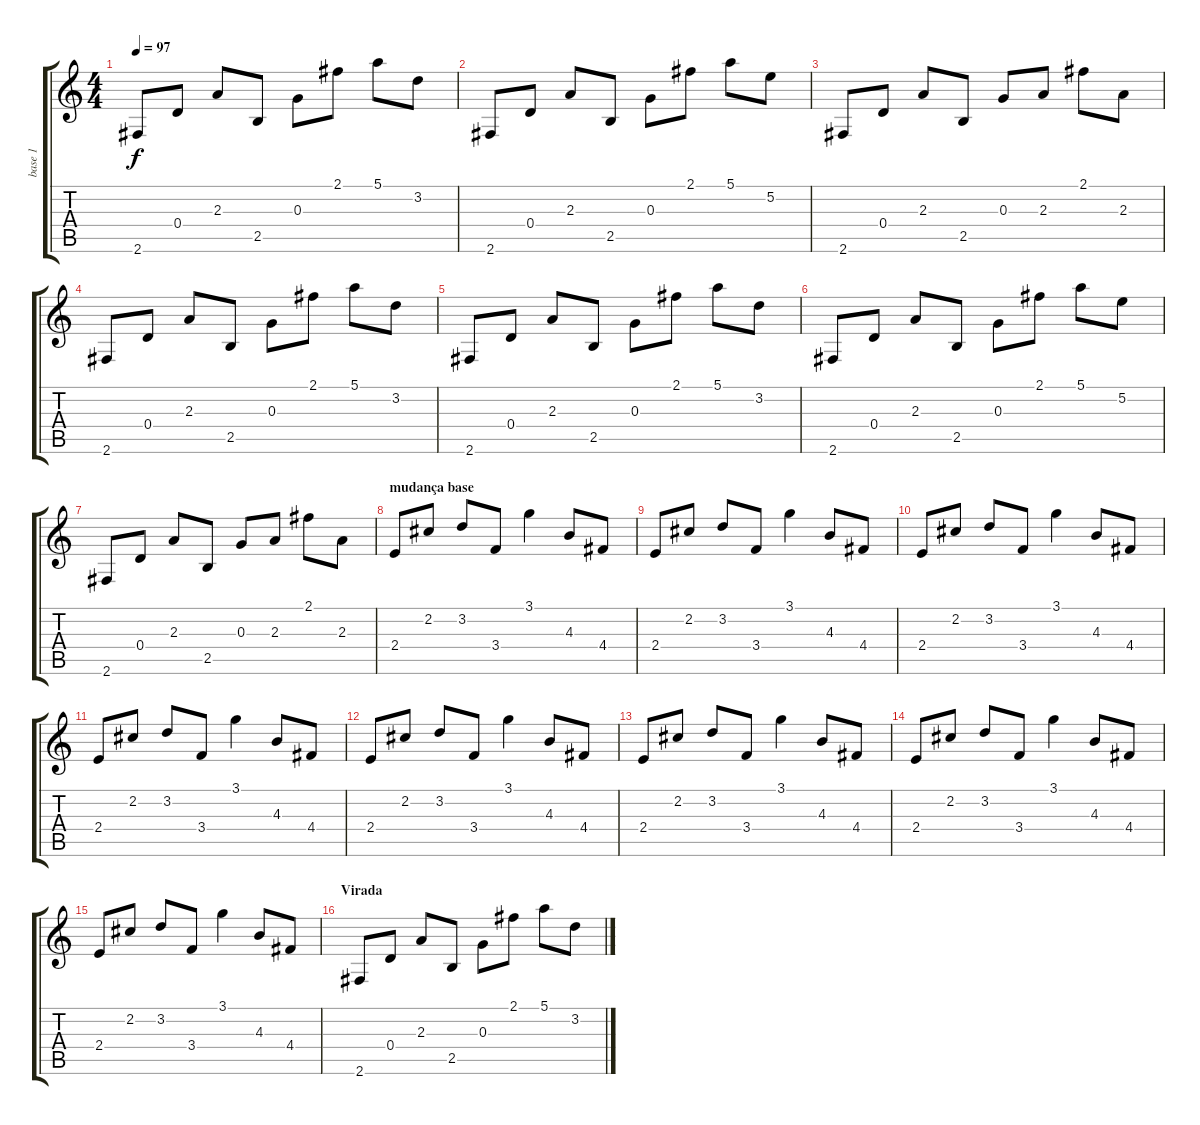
\track ("base 1" "base 1") {instrument acousticguitarnylon}
\staff {score tabs}
\tuning (E4 B3 G3 D3 A2 E2) {hide}
\ts (4 4)
\tempo 97
\clef g2
\ks c
2.6.8{dy f} 0.4.8 2.3.8 2.5.8 0.3.8 2.1.8 5.1.8 3.2.8 |
2.6.8 0.4.8 2.3.8 2.5.8 0.3.8 2.1.8 5.1.8 5.2.8 |
2.6.8 0.4.8 2.3.8 2.5.8 0.3.8 2.3.8 2.1.8 2.3.8 |
2.6.8 0.4.8 2.3.8 2.5.8 0.3.8 2.1.8 5.1.8 3.2.8 |
2.6.8 0.4.8 2.3.8 2.5.8 0.3.8 2.1.8 5.1.8 3.2.8 |
2.6.8 0.4.8 2.3.8 2.5.8 0.3.8 2.1.8 5.1.8 5.2.8 |
2.6.8 0.4.8 2.3.8 2.5.8 0.3.8 2.3.8 2.1.8 2.3.8 |
\section ("" "mudança base")
2.4.8 2.2.8 3.2.8 3.4.8 3.1.4 4.3.8 4.4.8 |
2.4.8 2.2.8 3.2.8 3.4.8 3.1.4 4.3.8 4.4.8 |
2.4.8 2.2.8 3.2.8 3.4.8 3.1.4 4.3.8 4.4.8 |
2.4.8 2.2.8 3.2.8 3.4.8 3.1.4 4.3.8 4.4.8 |
2.4.8 2.2.8 3.2.8 3.4.8 3.1.4 4.3.8 4.4.8 |
2.4.8 2.2.8 3.2.8 3.4.8 3.1.4 4.3.8 4.4.8 |
2.4.8 2.2.8 3.2.8 3.4.8 3.1.4 4.3.8 4.4.8 |
2.4.8 2.2.8 3.2.8 3.4.8 3.1.4 4.3.8 4.4.8 |
\section ("" "Virada")
2.6.8 0.4.8 2.3.8 2.5.8 0.3.8 2.1.8 5.1.8 3.2.8
